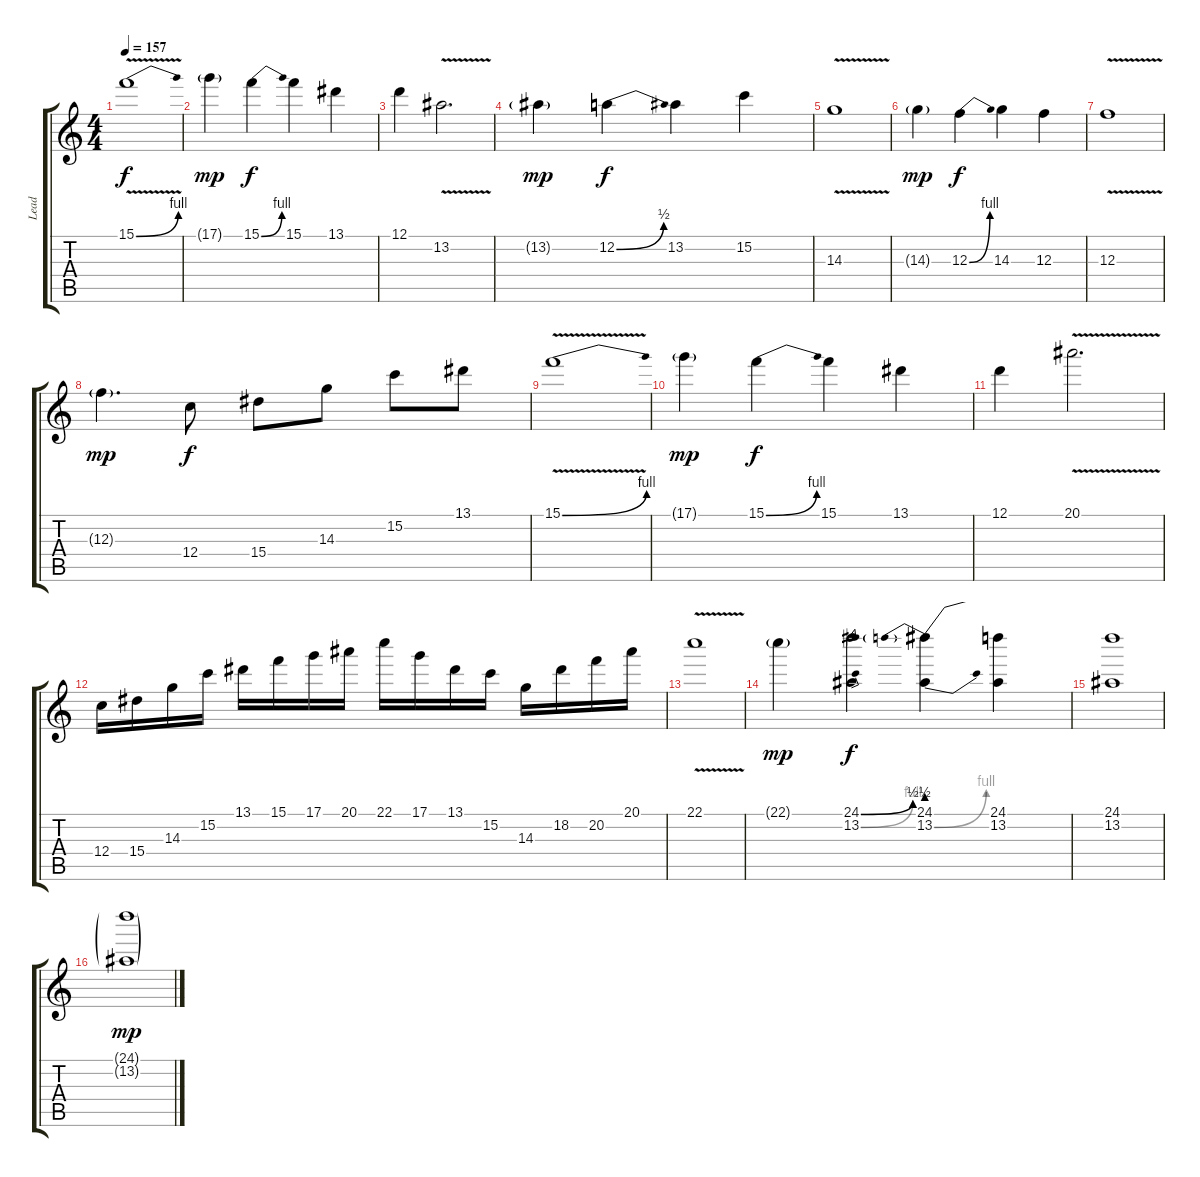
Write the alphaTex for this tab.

\track ("Lead" "Lead") {instrument distortionguitar}
\staff {score tabs}
\tuning (D4 A3 F3 C3 G2 C2) {hide}
\ts (4 4)
\tempo 157
\clef g2
\ks c
15.1{be (bend 0 0 60 4) v}.1{dy f} |
17.1{g}.4{dy mp} 15.1{be (bend 0 0 60 4)}.4{dy f} 15.1.4 13.1.4 |
12.1.4 13.2{v}.2{d} |
13.2{g}.4{dy mp} 12.2{be (bend 0 0 60 2)}.4{dy f} 13.2.4 15.2.4 |
14.3{v}.1 |
14.3{g}.4{dy mp} 12.3{be (bend 0 0 60 4)}.4{dy f} 14.3.4 12.3.4 |
12.3{v}.1 |
12.3{g}.4{d dy mp} 12.4.8{dy f} 15.4.8 14.3.8 15.2.8 13.1.8 |
15.1{be (bend 0 0 60 4) v}.1 |
17.1{g}.4{dy mp} 15.1{be (bend 0 0 60 4)}.4{dy f} 15.1.4 13.1.4 |
12.1.4 20.1{v}.2{d} |
12.4.16 15.4.16 14.3.16 15.2.16 13.1.16 15.1.16 17.1.16 20.1.16 22.1.16 17.1.16 13.1.16 15.2.16 14.3.16 18.2.16 20.2.16 20.1.16 |
22.1{v}.1 |
22.1{g}.4{dy mp} (24.1{be (bend 0 0 60 2)} 13.2{be (bend 0 0 60 4)}).4{dy f} (24.1{be (prebend 0 2 60 2)} 13.2{be (bend 0 0 60 4)}).4 (24.1 13.2).4 |
(24.1 13.2).1 |
(24.1{g} 13.2{g}).1{dy mp}
